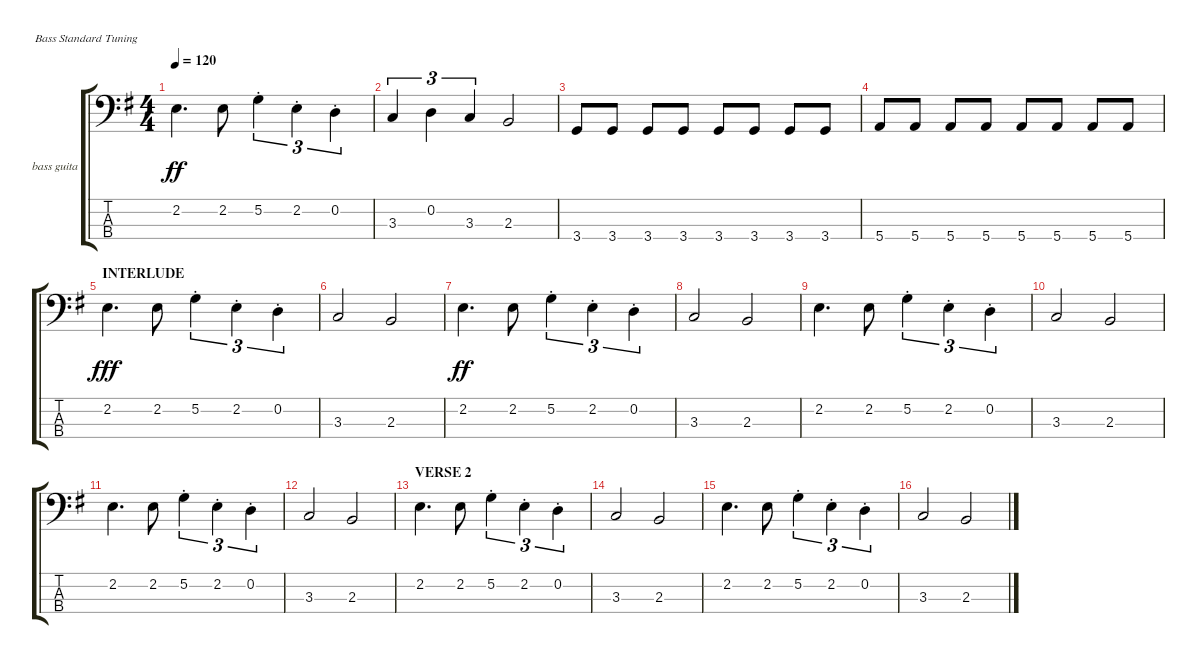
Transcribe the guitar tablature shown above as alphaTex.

\defaultSystemsLayout 4
\bracketExtendMode groupsimilarinstruments
\firstSystemTrackNameOrientation horizontal
\otherSystemsTrackNameOrientation horizontal
\track ("bass guitar" "bass guita") {instrument electricbassfinger}
\staff {score tabs}
\tuning (G2 D2 A1 E1)
\ts (4 4)
\tempo 120
\clef f4
\scale
1.11728
\ks eminor
2.2.4{d dy ff} 2.2.8 5.2{st}.4{tu (3 2)} 2.2{st}.4{tu (3 2)} 0.2{st}.4{tu (3 2)} |
\scale
0.960908 3.3.4{tu (3 2)} 0.2.4{tu (3 2)} 3.3.4{tu (3 2)} 2.3.2 |
\scale
0.960908 3.4.8 3.4.8 3.4.8 3.4.8 3.4.8 3.4.8 3.4.8 3.4.8 |
\scale
0.960908 5.4.8 5.4.8 5.4.8 5.4.8 5.4.8 5.4.8 5.4.8 5.4.8 |
\section ("" "INTERLUDE")
\scale
1.11728 2.2.4{d dy fff} 2.2.8 5.2{st}.4{tu (3 2)} 2.2{st}.4{tu (3 2)} 0.2{st}.4{tu (3 2)} |
\scale
0.960908 3.3.2 2.3.2 |
\scale
0.960908 2.2.4{d dy ff} 2.2.8 5.2{st}.4{tu (3 2)} 2.2{st}.4{tu (3 2)} 0.2{st}.4{tu (3 2)} |
\scale
0.960908 3.3.2 2.3.2 |
\scale
1.11728 2.2.4{d} 2.2.8 5.2{st}.4{tu (3 2)} 2.2{st}.4{tu (3 2)} 0.2{st}.4{tu (3 2)} |
\scale
0.960908 3.3.2 2.3.2 |
\scale
0.960908 2.2.4{d} 2.2.8 5.2{st}.4{tu (3 2)} 2.2{st}.4{tu (3 2)} 0.2{st}.4{tu (3 2)} |
\scale
0.960908 3.3.2 2.3.2 |
\section ("" "VERSE 2")
\scale
1.11728 2.2.4{d} 2.2.8 5.2{st}.4{tu (3 2)} 2.2{st}.4{tu (3 2)} 0.2{st}.4{tu (3 2)} |
\scale
0.960908 3.3.2 2.3.2 |
\scale
0.960908 2.2.4{d} 2.2.8 5.2{st}.4{tu (3 2)} 2.2{st}.4{tu (3 2)} 0.2{st}.4{tu (3 2)} |
\scale
0.960908 3.3.2 2.3.2
